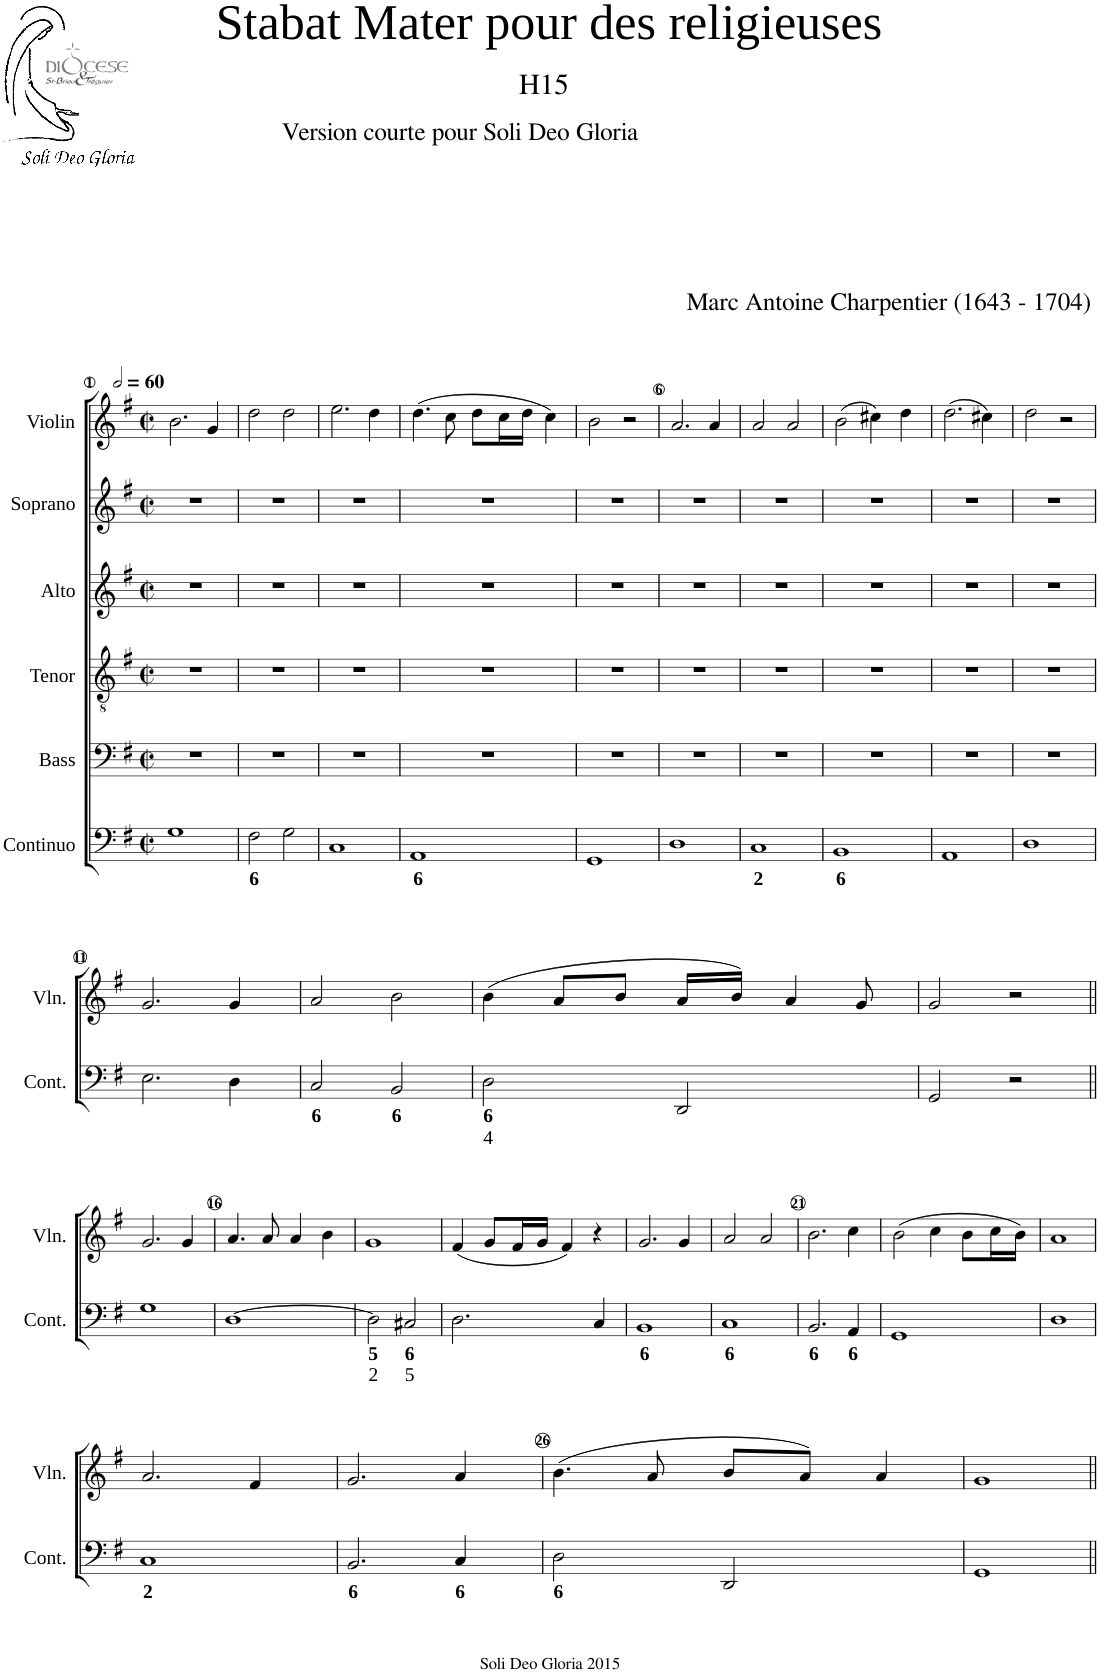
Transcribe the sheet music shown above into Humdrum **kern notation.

**kern	**text	**text	**kern	**kern	**kern	**kern	**kern
*part6	*part6	*part6	*part5	*part4	*part3	*part2	*part1
*staff6	*staff6	*staff6	*staff5	*staff4	*staff3	*staff2	*staff1
*I"Continuo	*	*	*I"Bass	*I"Tenor	*I"Alto	*I"Soprano	*I"Violin
*I'Cont.	*	*	*	*I'Tenor.	*	*	*I'Vln.
*clefF4	*	*	*clefF4	*clefGv2	*clefG2	*clefG2	*clefG2
*k[f#]	*	*	*k[f#]	*k[f#]	*k[f#]	*k[f#]	*k[f#]
*M2/2	*	*	*M2/2	*M2/2	*M2/2	*M2/2	*M2/2
*met(c|)	*	*	*met(c|)	*met(c|)	*met(c|)	*met(c|)	*met(c|)
*MM120	*	*	*MM120	*MM120	*MM120	*MM120	*MM120
=1	=1	=1	=1	=1	=1	=1	=1
1G	.	.	1r	1r	1r	1r	2.b\
.	.	.	.	.	.	.	4g/
=2	=2	=2	=2	=2	=2	=2	=2
!	!LO:LY:b	!	!	!	!	!	!
2F#\	6	.	1r	1r	1r	1r	2dd\
2G\	.	.	.	.	.	.	2dd\
=3	=3	=3	=3	=3	=3	=3	=3
1C	.	.	1r	1r	1r	1r	2.ee\
.	.	.	.	.	.	.	4dd\
=4	=4	=4	=4	=4	=4	=4	=4
!	!LO:LY:b	!	!	!	!	!	!
1AA	6	.	1r	1r	1r	1r	(4.dd\
.	.	.	.	.	.	.	8cc\
.	.	.	.	.	.	.	8dd\L
.	.	.	.	.	.	.	16cc\L
.	.	.	.	.	.	.	16dd\JJ
.	.	.	.	.	.	.	4cc\)
=5	=5	=5	=5	=5	=5	=5	=5
1GG	.	.	1r	1r	1r	1r	2b\
.	.	.	.	.	.	.	2r
=6	=6	=6	=6	=6	=6	=6	=6
1D	.	.	1r	1r	1r	1r	2.a/
.	.	.	.	.	.	.	4a/
=7	=7	=7	=7	=7	=7	=7	=7
!	!LO:LY:b	!	!	!	!	!	!
1C	2	.	1r	1r	1r	1r	2a/
.	.	.	.	.	.	.	2a/
=8	=8	=8	=8	=8	=8	=8	=8
!	!LO:LY:b	!	!	!	!	!	!
1BB	6	.	1r	1r	1r	1r	(2b\
.	.	.	.	.	.	.	4cc#X\)
.	.	.	.	.	.	.	4dd\
=9	=9	=9	=9	=9	=9	=9	=9
1AA	.	.	1r	1r	1r	1r	(2.dd\
.	.	.	.	.	.	.	4cc#X\)
=10	=10	=10	=10	=10	=10	=10	=10
1D	.	.	1r	1r	1r	1r	2dd\
.	.	.	.	.	.	.	2r
!!LO:LB:g=z
=11	=11	=11	=11	=11	=11	=11	=11
2.E\	.	.	1r	1r	1r	1r	2.g/
4D\	.	.	.	.	.	.	4g/
=12	=12	=12	=12	=12	=12	=12	=12
!	!LO:LY:b	!	!	!	!	!	!
2C/	6	.	1r	1r	1r	1r	2a/
!	!LO:LY:b	!	!	!	!	!	!
2BB/	6	.	.	.	.	.	2b\
=13	=13	=13	=13	=13	=13	=13	=13
!	!LO:LY:b	!LO:LY:b	!	!	!	!	!
2D\	6	4	1r	1r	1r	1r	(4b\
.	.	.	.	.	.	.	8a/L
.	.	.	.	.	.	.	8b/J
2DD/	.	.	.	.	.	.	16a/LL
.	.	.	.	.	.	.	16b/JJ)
.	.	.	.	.	.	.	4a/
.	.	.	.	.	.	.	8g/
=14	=14	=14	=14	=14	=14	=14	=14
2GG/	.	.	1r	1r	1r	1r	2g/
2r	.	.	.	.	.	.	2r
!!LO:LB:g=z
=15||	=15||	=15||	=15||	=15||	=15||	=15||	=15||
1G	.	.	1r	1r	1r	1r	2.g/
.	.	.	.	.	.	.	4g/
=16	=16	=16	=16	=16	=16	=16	=16
[1D	.	.	1r	1r	1r	1r	4.a/
.	.	.	.	.	.	.	8a/
.	.	.	.	.	.	.	4a/
.	.	.	.	.	.	.	4b\
=17	=17	=17	=17	=17	=17	=17	=17
!	!LO:LY:b	!LO:LY:b	!	!	!	!	!
2D\]	5	2	1r	1r	1r	1r	1g
!	!LO:LY:b	!LO:LY:b	!	!	!	!	!
2C#X/	6	5	.	.	.	.	.
=18	=18	=18	=18	=18	=18	=18	=18
2.D\	.	.	1r	1r	1r	1r	(4f#/
.	.	.	.	.	.	.	8g/L
.	.	.	.	.	.	.	16f#/L
.	.	.	.	.	.	.	16g/JJ
.	.	.	.	.	.	.	4f#/)
4C/	.	.	.	.	.	.	4r
=19	=19	=19	=19	=19	=19	=19	=19
!	!LO:LY:b	!	!	!	!	!	!
1BB	6	.	1r	1r	1r	1r	2.g/
.	.	.	.	.	.	.	4g/
=20	=20	=20	=20	=20	=20	=20	=20
!	!LO:LY:b	!	!	!	!	!	!
1C	6	.	1r	1r	1r	1r	2a/
.	.	.	.	.	.	.	2a/
=21	=21	=21	=21	=21	=21	=21	=21
!	!LO:LY:b	!	!	!	!	!	!
2.BB/	6	.	1r	1r	1r	1r	2.b\
!	!LO:LY:b	!	!	!	!	!	!
4AA/	6	.	.	.	.	.	4cc\
=22	=22	=22	=22	=22	=22	=22	=22
1GG	.	.	1r	1r	1r	1r	(2b\
.	.	.	.	.	.	.	4cc\
.	.	.	.	.	.	.	8b\L
.	.	.	.	.	.	.	16cc\L
.	.	.	.	.	.	.	16b\JJ)
=23	=23	=23	=23	=23	=23	=23	=23
1D	.	.	1r	1r	1r	1r	1a
!!LO:LB:g=z
=24	=24	=24	=24	=24	=24	=24	=24
!	!LO:LY:b	!	!	!	!	!	!
1C	2	.	1r	1r	1r	1r	2.a/
.	.	.	.	.	.	.	4f#/
=25	=25	=25	=25	=25	=25	=25	=25
!	!LO:LY:b	!	!	!	!	!	!
2.BB/	6	.	1r	1r	1r	1r	2.g/
!	!LO:LY:b	!	!	!	!	!	!
4C/	6	.	.	.	.	.	4a/
=26	=26	=26	=26	=26	=26	=26	=26
!	!LO:LY:b	!	!	!	!	!	!
2D\	6	.	1r	1r	1r	1r	(4.b\
.	.	.	.	.	.	.	8a/
2DD/	.	.	.	.	.	.	8b/L
.	.	.	.	.	.	.	8a/J)
.	.	.	.	.	.	.	4a/
=27	=27	=27	=27	=27	=27	=27	=27
1GG	.	.	1r	1r	1r	1r	1g
=||	=||	=||	=||	=||	=||	=||	=||
*-	*-	*-	*-	*-	*-	*-	*-
